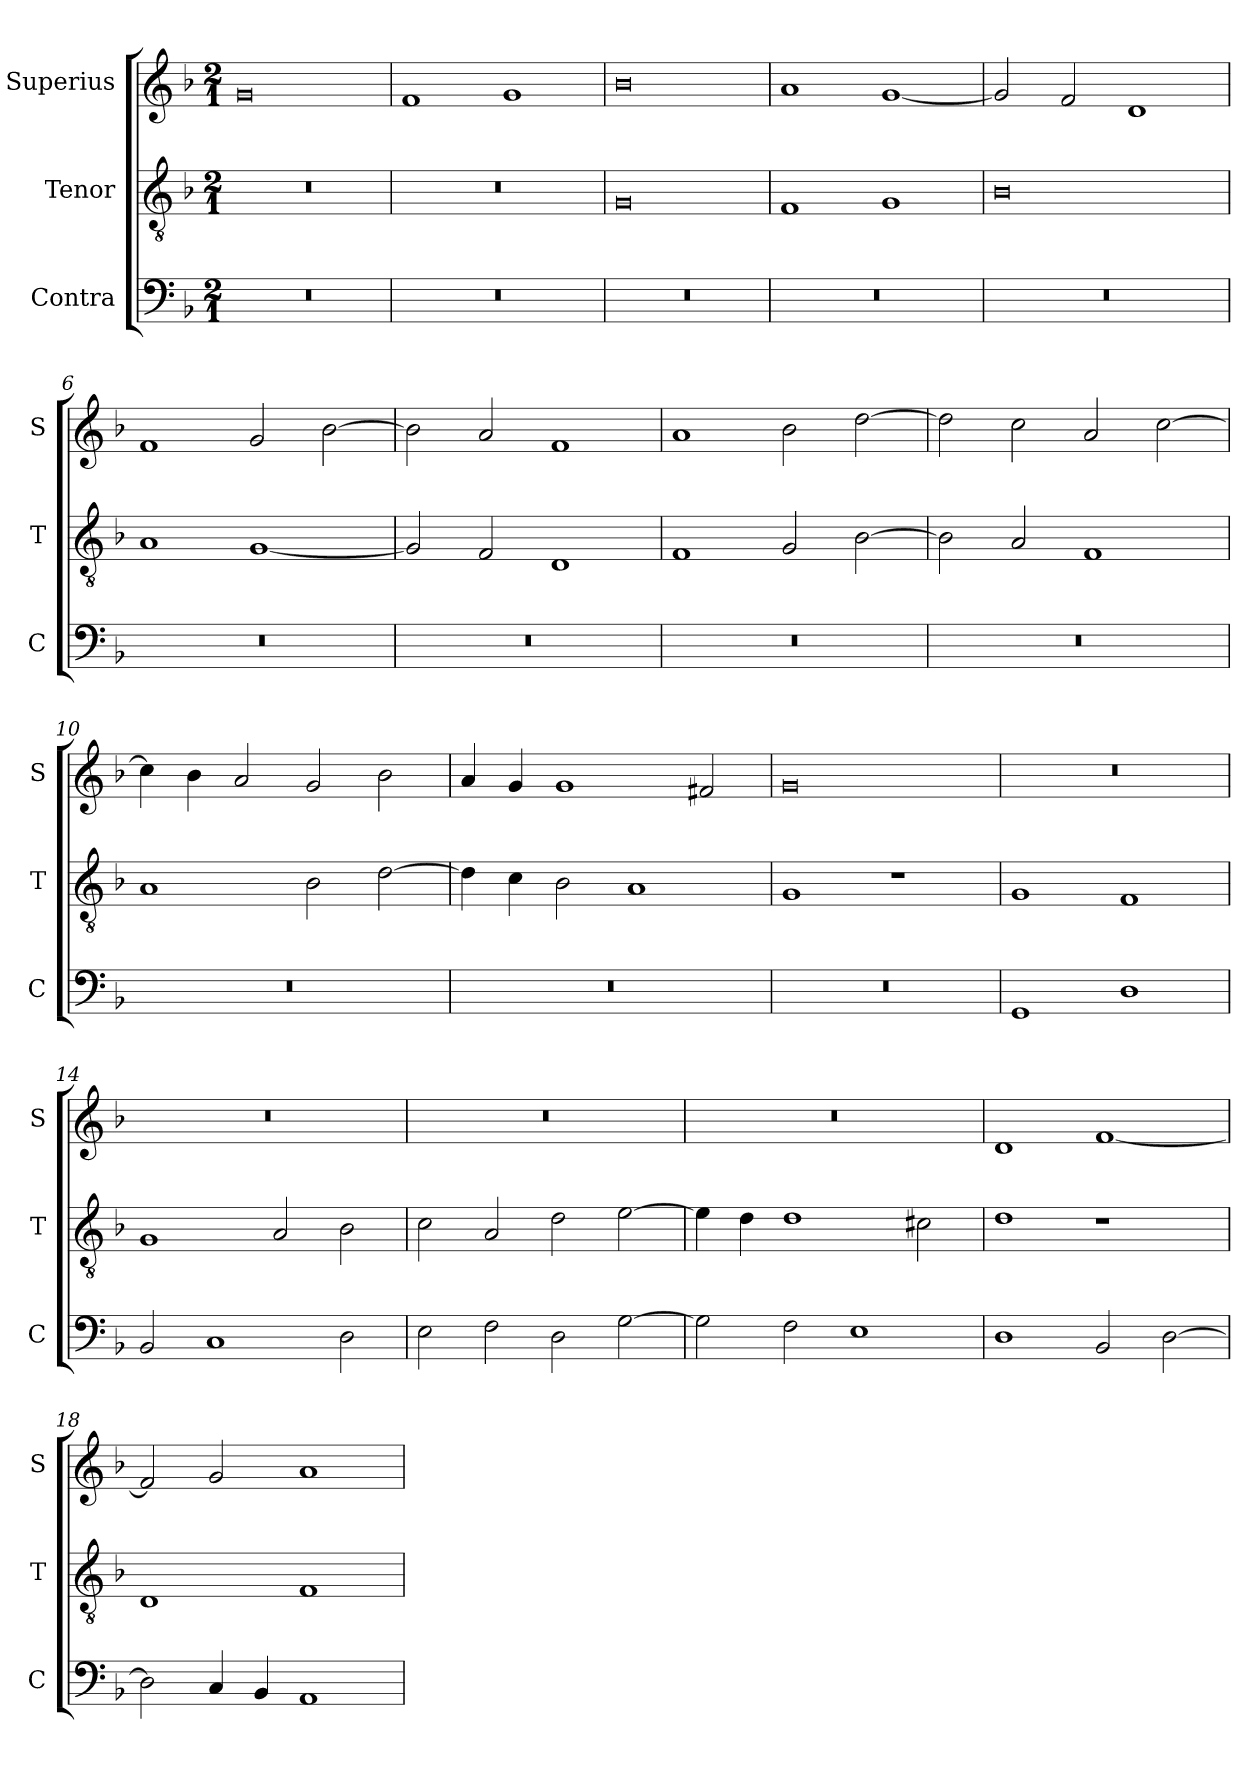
**kern	**kern	**kern
*part3	*part2	*part1
*staff3	*staff2	*staff1
*I"Contra	*I"Tenor	*I"Superius
*I'C	*I'T	*I'S
*clefF4	*clefGv2	*clefG2
*k[b-]	*k[b-]	*k[b-]
*M2/1	*M2/1	*M2/1
=1	=1	=1
0r	0r	0g
=2	=2	=2
0r	0r	1f
.	.	1g
=3	=3	=3
0r	0G	0b-
=4	=4	=4
0r	1F	1a
.	1G	[1g
=5	=5	=5
0r	0B-	2g/]
.	.	2f/
.	.	1d
=6	=6	=6
0r	1A	1f
.	[1G	2g/
.	.	[2b-\
=7	=7	=7
0r	2G/]	2b-\]
.	2F/	2a/
.	1D	1f
=8	=8	=8
0r	1F	1a
.	2G/	2b-\
.	[2B-\	[2dd\
=9	=9	=9
0r	2B-\]	2dd\]
.	2A/	2cc\
.	1F	2a/
.	.	[2cc\
=10	=10	=10
0r	1A	4cc\]
.	.	4b-\
.	.	2a/
.	2B-\	2g/
.	[2d\	2b-\
=11	=11	=11
0r	4d\]	4a/
.	4c\	4g/
.	2B-\	1g
.	1A	.
.	.	2f#X/
=12	=12	=12
0r	1G	0g
.	1r	.
=13	=13	=13
1GG	1G	0r
1D	1F	.
=14	=14	=14
2BB-/	1G	0r
1C	.	.
.	2A/	.
2D\	2B-\	.
=15	=15	=15
2E\	2c\	0r
2F\	2A/	.
2D\	2d\	.
[2G\	[2e\	.
=16	=16	=16
2G\]	4e\]	0r
.	4d\	.
2F\	1d	.
1E	.	.
.	2c#X\	.
=17	=17	=17
1D	1d	1d
2BB-/	1r	[1f
[2D\	.	.
=18	=18	=18
2D\]	1D	2f/]
4C/	.	2g/
4BB-/	.	.
1AA	1F	1a
=	=	=
*-	*-	*-
